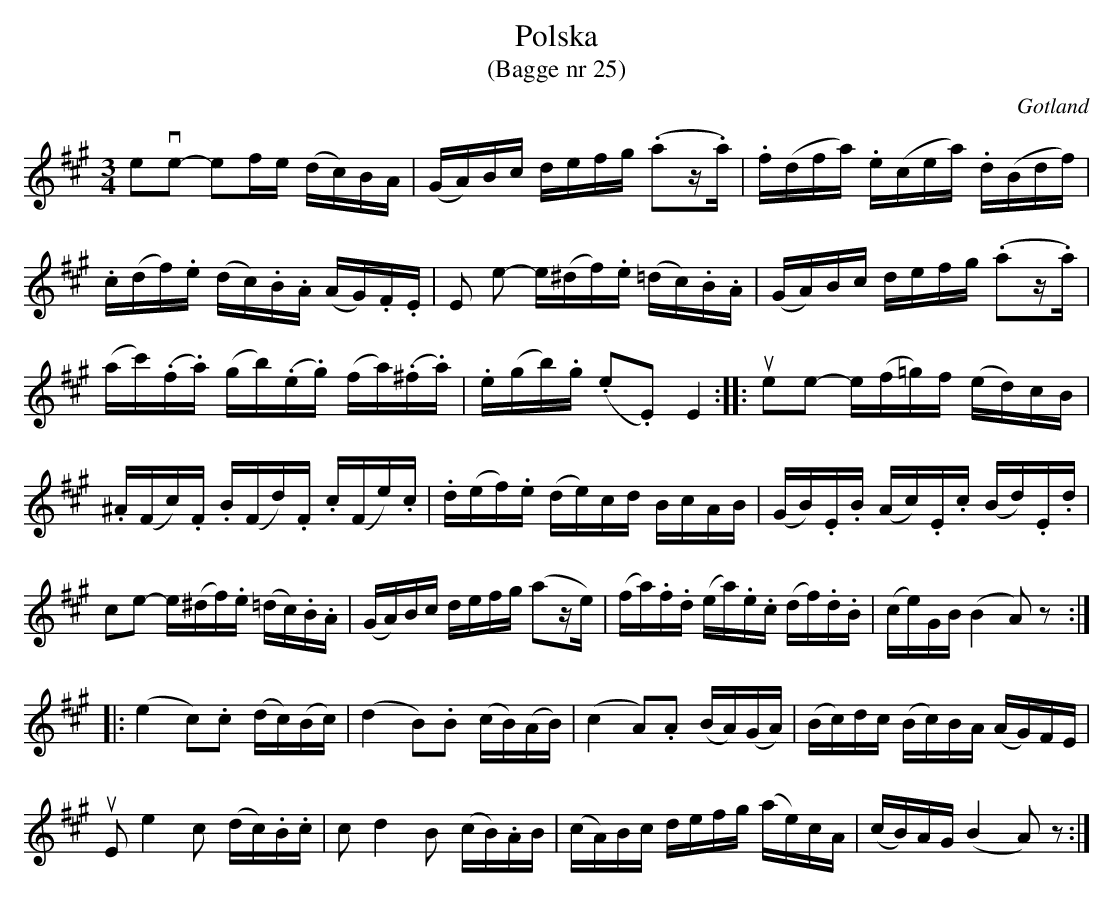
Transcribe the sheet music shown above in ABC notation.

X:1
T:Polska
T:(Bagge nr 25)
O:Gotland
M:3/4
L:1/16
K:A
e2ve2- e2fe (dc)BA|(GA)Bc defg (.a2z.a)|.f(dfa) .e(cea) .d(Bdf)|
.c(df).e (dc).B.A (AG).F.E|E2 e2- e(^df).e (=dc).B.A|(GA)Bc defg (.a2z.a)|
(ac')(.f.a) (gb)(.e.g) (fa)(.^f.a)|.e(gb).g (.e2.E2) E4::ue2e2- e(f=g)f (ed)cB|
.^A(Fc).F .B(Fd).F .c(Fe).c|.d(ef).e (de)cd BcAB|(GB).E.B (Ac).E.c (Bd).E.d|
c2e2- e(^df).e (=dc).B.A|(GA)Bc defg (a2ze)|(fa).f.d (ea).e.c (df).d.B|(ce)GB (B4 A2) z2:|
|:(e4 c2).c2 (dc)(Bc)|(d4 B2).B2 (cB)(AB)|(c4 A2).A2 (BA)(GA)|(Bc)dc (Bc)BA (AG)FE|
uE2 e4 c2 (dc).B.c|c2 d4 B2 (cB).AB|(cA)Bc defg (ae)cA|(cB)AG (B4 A2) z2:|
